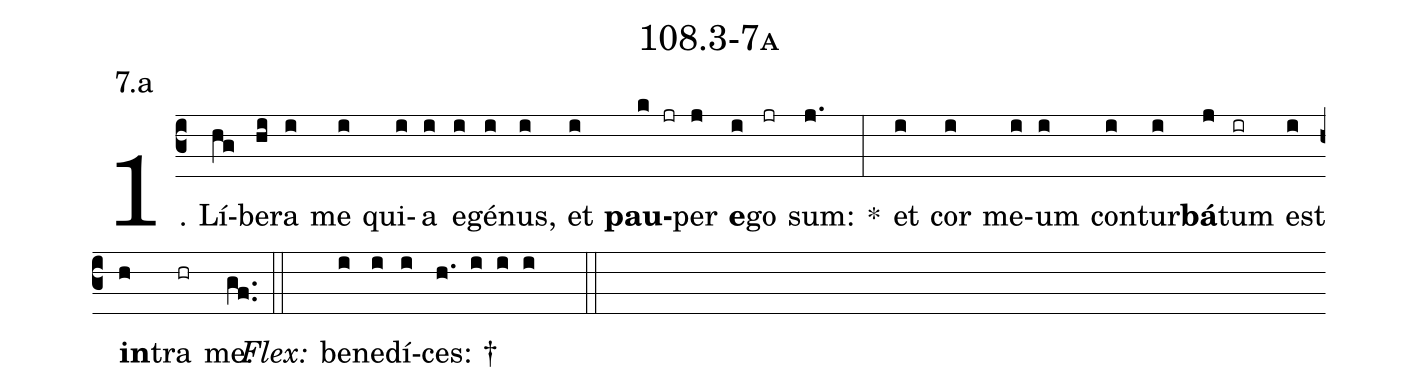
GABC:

name: 108.3-7a;
annotation: 7.a;
%%
(c3)1. Lí(hg)be(hi)ra(i) me(i) qui(i)a(i) e(i)gé(i)nus,(i) et(i) <b>pau</b>(k jr)per(j) <b>e</b>(i)go(jr) sum:(j.) *(:) et(i) cor(i) me(i)um(i) con(i)tur(i)<b>bá</b>(j)tum(ir) est(i) <b>in</b>(h)tra(hr) me.(gf..) (::)
<i>Flex:</i>()  be(i)ne(i)dí(i)ces: †(h. i i i  ::)
